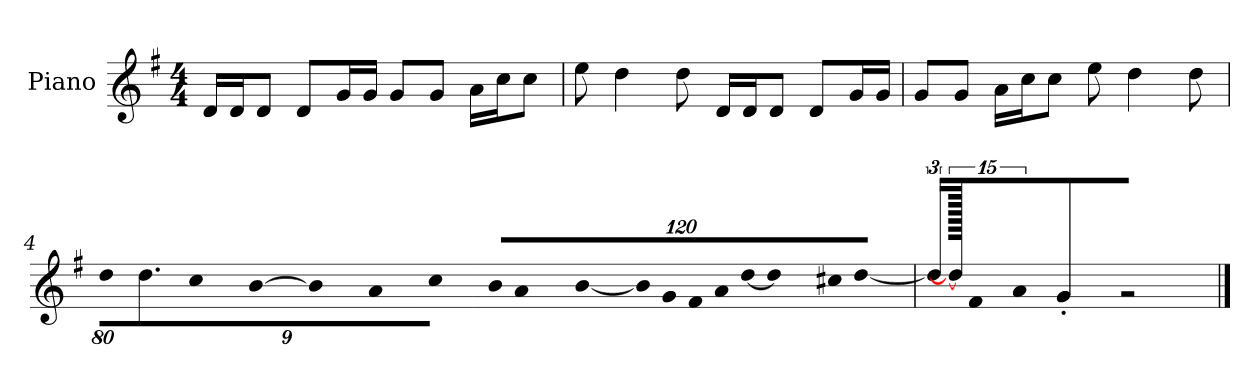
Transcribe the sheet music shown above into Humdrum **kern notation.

**kern
*part1
*staff1
*I"Piano
*I'P-no
*clefG2
*k[f#]
*M4/4
*MM90
=1
16d/LL
16d/J
8d/J
8d/L
16g/L
16g/JJ
8g/L
8g/J
16a\LL
16cc\J
8cc\J
=2
8ee\
4dd\
8dd\
16d/LL
16d/J
8d/J
8d/L
16g/L
16g/JJ
=3
8g/L
8g/J
16a\LL
16cc\J
8cc\J
8ee\
4dd\
8dd\
!!LO:LB:g=z
=4
*Xbrackettup
!LO:N:vis=8
640%71dd\L
9.dd\
!LO:N:vis=16
1920%107cc\L
!LO:N:vis=16
[1920%107b\
!LO:N:vis=32
1920%53b\K]
!LO:N:vis=16
1920%107a\
!LO:N:vis=32
1920%53cc\JJk
!LO:N:vis=16
1920%107b/LL
!LO:N:vis=32
1920%53a/L
!LO:N:vis=32
[1920%53b/J
!LO:N:vis=16
1920%107b/]
!LO:N:vis=16
1920%107g/
!LO:N:vis=16
1920%107f#/
!LO:N:vis=16
1920%107a/
!LO:N:vis=16
[1920%107dd/
!LO:N:vis=32
1920%53dd/K]
!LO:N:vis=16
1920%107cc#X/
[480%13dd/JJk
=5
*brackettup
24dd/LL]
1920dd/_
24f#/JJ
6a/
4g'/
2r
==
*-
